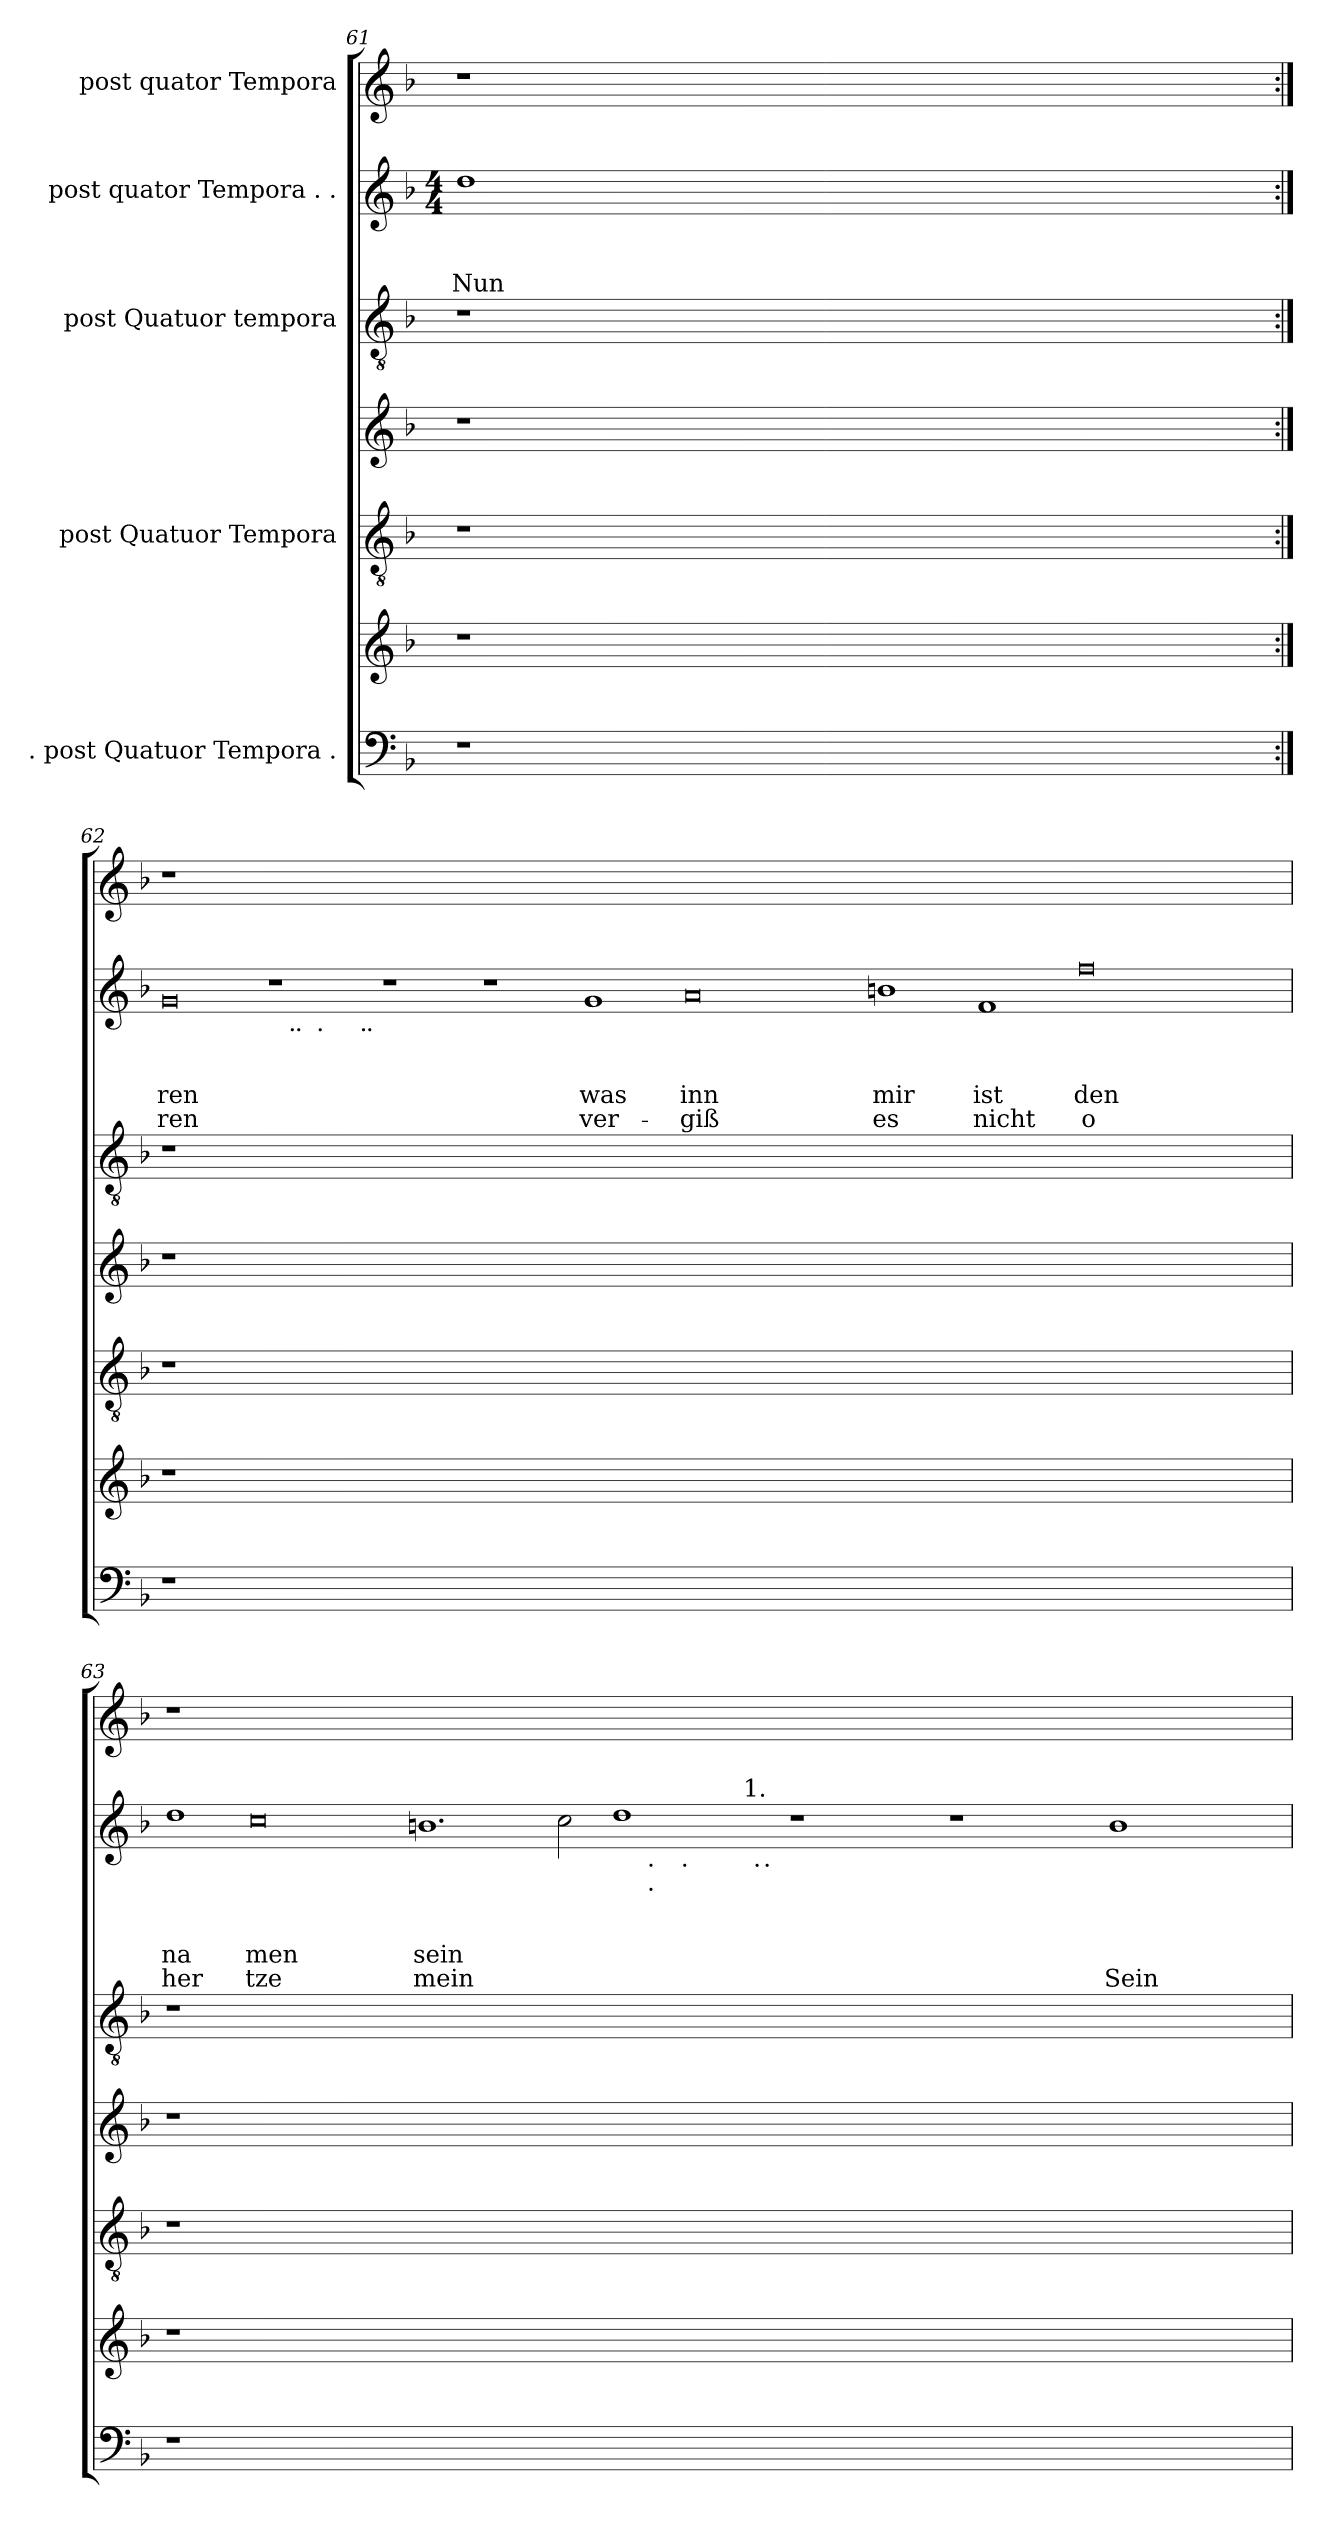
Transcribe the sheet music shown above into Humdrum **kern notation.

**kern	**kern	**kern	**kern	**kern	**kern	**text	**text	**text	**text	**kern
*part7	*part6	*part5	*part4	*part3	*part2	*part2	*part2	*part2	*part2	*part1
*staff7	*staff6	*staff5	*staff4	*staff3	*staff2	*staff2	*staff2	*staff2	*staff2	*staff1
*I". post Quatuor Tempora .	*	*I"post Quatuor Tempora	*	*I"post Quatuor tempora	*I"post quator Tempora . .	*	*	*	*	*I"post quator Tempora
!!LO:LB:g=z
*clefF4	*clefG2	*clefGv2	*clefG2	*clefGv2	*clefG2	*	*	*	*	*clefG2
*k[b-]	*k[b-]	*k[b-]	*k[b-]	*k[b-]	*k[b-]	*	*	*	*	*k[b-]
*F:	*F:	*F:	*F:	*F:	*F:	*	*	*	*	*F:
*	*	*	*	*	*M4/4	*	*	*	*	*
=61	=61	=61	=61	=61	=61	=61	=61	=61	=61	=61
!	!	!	!	!	!	!	!	!LO:LY:b	!	!
1r	1r	1r	1r	1r	1dd	.	.	Nun	.	1r
!!LO:LB:g=z
=62:|!	=62:|!	=62:|!	=62:|!	=62:|!	=62:|!	=62:|!	=62:|!	=62:|!	=62:|!	=62:|!
!	!	!	!	!	!	!	!	!LO:LY:b	!LO:LY:b	!
*	*	*	*	*	*^	*	*	*	*	*
*	*	*	*	*	*	*^	*	*	*	*	*
*	*	*	*	*	*	*	*^	*	*	*	*	*
*	*	*	*	*	*	*	*	*^	*	*	*	*	*
*	*	*	*	*	*	*	*	*	*^	*	*	*	*	*
1r	1r	1r	1r	1r	0g	1ryy	1ryy	1ryy	1ryy	1ryy	.	.	ren	ren	1r
000ryy	000ryy	000ryy	000ryy	000ryy	.	1ryy	1ryy	1ryy	1ryy	1ryy	.	.	.	.	000ryy
.	.	.	.	.	1r	8.ryy	8..ryy	4..ryy	2ryy	2ryy	.	.	.	.	.
!	!	!	!	!	!	!LO:TX:b:t=.	!	!	!	!	!	!	!	!	!
.	.	.	.	.	.	1ryy	.	.	.	.	.	.	.	.	.
!	!	!	!	!	!	!	!LO:TX:b:t=.	!	!	!	!	!	!	!	!
.	.	.	.	.	.	.	1ryy	.	.	.	.	.	.	.	.
!	!	!	!	!	!	!	!	!LO:TX:b:t=.	!	!	!	!	!	!	!
.	.	.	.	.	.	.	.	1ryy	.	.	.	.	.	.	.
.	.	.	.	.	.	.	.	.	4ryy	4ryy	.	.	.	.	.
.	.	.	.	.	.	.	.	.	16ryy	16.ryy	.	.	.	.	.
!	!	!	!	!	!	!	!	!	!LO:TX:b:t=.	!	!	!	!	!	!
.	.	.	.	.	.	.	.	.	1ryy	.	.	.	.	.	.
!	!	!	!	!	!	!	!	!	!	!LO:TX:b:t=.	!	!	!	!	!
.	.	.	.	.	.	.	.	.	.	1ryy	.	.	.	.	.
.	.	.	.	.	1r	.	.	.	.	.	.	.	.	.	.
.	.	.	.	.	.	1ryy	.	.	.	.	.	.	.	.	.
.	.	.	.	.	.	.	1ryy	.	.	.	.	.	.	.	.
.	.	.	.	.	.	.	.	1ryy	.	.	.	.	.	.	.
.	.	.	.	.	.	.	.	.	1ryy	.	.	.	.	.	.
.	.	.	.	.	.	.	.	.	.	1ryy	.	.	.	.	.
.	.	.	.	.	1r	.	.	.	.	.	.	.	.	.	.
.	.	.	.	.	.	1ryy	.	.	.	.	.	.	.	.	.
.	.	.	.	.	.	.	1ryy	.	.	.	.	.	.	.	.
.	.	.	.	.	.	.	.	1ryy	.	.	.	.	.	.	.
.	.	.	.	.	.	.	.	.	1ryy	.	.	.	.	.	.
.	.	.	.	.	.	.	.	.	.	1ryy	.	.	.	.	.
!	!	!	!	!	!	!	!	!	!	!	!	!	!LO:LY:b	!LO:LY:b	!
.	.	.	.	.	1g	.	.	.	.	.	.	.	was	ver-	.
.	.	.	.	.	.	1ryy	.	.	.	.	.	.	.	.	.
.	.	.	.	.	.	.	1ryy	.	.	.	.	.	.	.	.
.	.	.	.	.	.	.	.	1ryy	.	.	.	.	.	.	.
.	.	.	.	.	.	.	.	.	1ryy	.	.	.	.	.	.
.	.	.	.	.	.	.	.	.	.	1ryy	.	.	.	.	.
!	!	!	!	!	!	!	!	!	!	!	!	!	!LO:LY:b	!LO:LY:b	!
.	.	.	.	.	0a	.	.	.	.	.	.	.	inn	-giß	.
.	.	.	.	.	.	1ryy	.	.	.	.	.	.	.	.	.
.	.	.	.	.	.	.	1ryy	.	.	.	.	.	.	.	.
.	.	.	.	.	.	.	.	1ryy	.	.	.	.	.	.	.
.	.	.	.	.	.	.	.	.	1ryy	.	.	.	.	.	.
.	.	.	.	.	.	.	.	.	.	1ryy	.	.	.	.	.
.	.	.	.	.	.	1ryy	.	.	.	.	.	.	.	.	.
.	.	.	.	.	.	.	1ryy	.	.	.	.	.	.	.	.
.	.	.	.	.	.	.	.	1ryy	.	.	.	.	.	.	.
.	.	.	.	.	.	.	.	.	1ryy	.	.	.	.	.	.
.	.	.	.	.	.	.	.	.	.	1ryy	.	.	.	.	.
!	!	!	!	!	!	!	!	!	!	!	!	!	!LO:LY:b	!LO:LY:b	!
.	.	.	.	.	1b	.	.	.	.	.	.	.	mir	es	.
.	.	.	.	.	.	1ryy	.	.	.	.	.	.	.	.	.
.	.	.	.	.	.	.	1ryy	.	.	.	.	.	.	.	.
.	.	.	.	.	.	.	.	1ryy	.	.	.	.	.	.	.
.	.	.	.	.	.	.	.	.	1ryy	.	.	.	.	.	.
.	.	.	.	.	.	.	.	.	.	1ryy	.	.	.	.	.
!	!	!	!	!	!	!	!	!	!	!	!	!	!LO:LY:b	!LO:LY:b	!
0.ryy	0.ryy	0.ryy	0.ryy	0.ryy	1f	.	.	.	.	.	.	.	ist	nicht	0.ryy
.	.	.	.	.	.	1ryy	.	.	.	.	.	.	.	.	.
.	.	.	.	.	.	.	1ryy	.	.	.	.	.	.	.	.
.	.	.	.	.	.	.	.	1ryy	.	.	.	.	.	.	.
.	.	.	.	.	.	.	.	.	1ryy	.	.	.	.	.	.
.	.	.	.	.	.	.	.	.	.	1ryy	.	.	.	.	.
!	!	!	!	!	!	!	!	!	!	!	!	!	!LO:LY:b	!LO:LY:b	!
.	.	.	.	.	0ff	.	.	.	.	.	.	.	den	o	.
.	.	.	.	.	.	1ryy	.	.	.	.	.	.	.	.	.
.	.	.	.	.	.	.	1ryy	.	.	.	.	.	.	.	.
.	.	.	.	.	.	.	.	1ryy	.	.	.	.	.	.	.
.	.	.	.	.	.	.	.	.	1ryy	.	.	.	.	.	.
.	.	.	.	.	.	.	.	.	.	1ryy	.	.	.	.	.
.	.	.	.	.	.	2ryy	.	.	.	.	.	.	.	.	.
.	.	.	.	.	.	.	2ryy	.	.	.	.	.	.	.	.
.	.	.	.	.	.	.	.	2ryy	.	.	.	.	.	.	.
.	.	.	.	.	.	4ryy	.	.	.	.	.	.	.	.	.
.	.	.	.	.	.	.	4ryy	.	.	.	.	.	.	.	.
.	.	.	.	.	.	.	.	.	8.ryy	.	.	.	.	.	.
.	.	.	.	.	.	.	.	.	.	8ryy	.	.	.	.	.
.	.	.	.	.	.	16ryy	.	16ryy	.	.	.	.	.	.	.
.	.	.	.	.	.	.	32ryy	.	.	32ryy	.	.	.	.	.
!!LO:LB:g=z
=63	=63	=63	=63	=63	=63	=63	=63	=63	=63	=63	=63	=63	=63	=63	=63
!	!	!	!	!	!	!	!	!	!	!	!	!	!LO:LY:b	!LO:LY:b	!
1r	1r	1r	1r	1r	1dd	1ryy	1ryy	1ryy	1ryy	1ryy	.	.	na	her	1r
!	!	!	!	!	!	!	!	!	!	!	!	!	!LO:LY:b	!LO:LY:b	!
000ryy	000ryy	000ryy	000ryy	000ryy	0cc	1ryy	1ryy	1ryy	1ryy	1ryy	.	.	men	tze	000ryy
.	.	.	.	.	.	1ryy	1ryy	1ryy	1ryy	1ryy	.	.	.	.	.
!	!	!	!	!	!	!	!	!	!	!	!	!	!LO:LY:b	!LO:LY:b	!
.	.	.	.	.	1.b	1ryy	1ryy	1ryy	1ryy	1ryy	.	.	sein	mein	.
.	.	.	.	.	.	1ryy	1ryy	1ryy	1ryy	1ryy	.	.	.	.	.
.	.	.	.	.	2cc\	.	.	.	.	.	.	.	.	.	.
.	.	.	.	.	1dd	8..ryy	4..ryy	2ryy	2ryy	2ryy	.	.	.	.	.
!	!	!	!	!	!	!LO:TX:b:t=.	!	!	!	!	!	!	!	!	!
!	!	!	!	!	!	!LO:TX:b:t=.	!	!	!	!	!	!	!	!	!
.	.	.	.	.	.	1ryy	.	.	.	.	.	.	.	.	.
!	!	!	!	!	!	!	!LO:TX:b:t=.	!	!	!	!	!	!	!	!
.	.	.	.	.	.	.	1ryy	.	.	.	.	.	.	.	.
.	.	.	.	.	.	.	.	4ryy	4ryy	4ryy	.	.	.	.	.
.	.	.	.	.	.	.	.	32ryy	16ryy	16.ryy	.	.	.	.	.
!	!	!	!	!	!	!	!	!LO:TX:a:t=1.	!	!	!	!	!	!	!
.	.	.	.	.	.	.	.	1ryy	.	.	.	.	.	.	.
!	!	!	!	!	!	!	!	!	!LO:TX:b:t=.	!	!	!	!	!	!
.	.	.	.	.	.	.	.	.	1ryy	.	.	.	.	.	.
!	!	!	!	!	!	!	!	!	!	!LO:TX:b:t=.	!	!	!	!	!
.	.	.	.	.	.	.	.	.	.	1ryy	.	.	.	.	.
.	.	.	.	.	1r	.	.	.	.	.	.	.	.	.	.
.	.	.	.	.	.	1ryy	.	.	.	.	.	.	.	.	.
.	.	.	.	.	.	.	1ryy	.	.	.	.	.	.	.	.
.	.	.	.	.	.	.	.	1ryy	.	.	.	.	.	.	.
.	.	.	.	.	.	.	.	.	1ryy	.	.	.	.	.	.
.	.	.	.	.	.	.	.	.	.	1ryy	.	.	.	.	.
.	.	.	.	.	1r	.	.	.	.	.	.	.	.	.	.
.	.	.	.	.	.	1ryy	.	.	.	.	.	.	.	.	.
.	.	.	.	.	.	.	1ryy	.	.	.	.	.	.	.	.
.	.	.	.	.	.	.	.	1ryy	.	.	.	.	.	.	.
.	.	.	.	.	.	.	.	.	1ryy	.	.	.	.	.	.
.	.	.	.	.	.	.	.	.	.	1ryy	.	.	.	.	.
!	!	!	!	!	!	!	!	!	!	!	!	!	!	!LO:LY:b	!
.	.	.	.	.	1b	.	.	.	.	.	.	.	.	Sein	.
.	.	.	.	.	.	2ryy	.	.	.	.	.	.	.	.	.
.	.	.	.	.	.	.	2ryy	.	.	.	.	.	.	.	.
.	.	.	.	.	.	4ryy	.	.	.	.	.	.	.	.	.
.	.	.	.	.	.	.	.	8..ryy	.	.	.	.	.	.	.
.	.	.	.	.	.	.	.	.	8.ryy	.	.	.	.	.	.
.	.	.	.	.	.	.	.	.	.	8ryy	.	.	.	.	.
.	.	.	.	.	.	.	16ryy	.	.	.	.	.	.	.	.
.	.	.	.	.	.	32ryy	.	.	.	32ryy	.	.	.	.	.
*	*	*	*	*	*v	*v	*v	*v	*v	*v	*	*	*	*	*
=	=	=	=	=	=	=	=	=	=	=
*-	*-	*-	*-	*-	*-	*-	*-	*-	*-	*-
